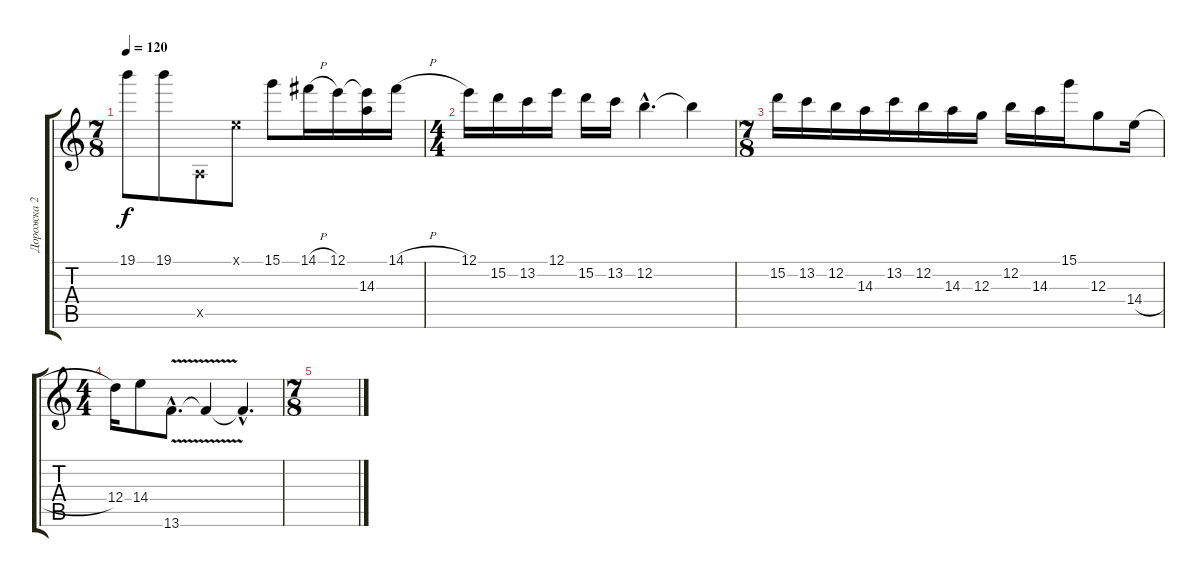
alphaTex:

\track ("Дорожка 2" "Дорожка 2") {instrument overdrivenguitar}
\staff {score tabs}
\tuning (E4 B3 G3 D3 A2 E2) {hide}
\ts (7 8)
\tempo 120
\clef g2
\ks c
19.1.8{dy f} 19.1.8 0.5{x}.8 0.1{x}.8 15.1.8 14.1{h}.16 12.1.16 (12.1{t} 14.3{t}).16 14.1{h}.16 |
\ts (4 4)
12.1.16 15.2.16 13.2.16 12.1.16 15.2.16 13.2.16 12.2{hac}.4{d} 12.2{t}.4 |
\ts (7 8)
15.2.16 13.2.16 12.2.16 14.3.16 13.2.16 12.2.16 14.3.16 12.3.16 12.2.16 14.3.16 15.1.16 12.3.8 14.4{h}.16 |
\ts (4 4)
12.4.16 14.4.8 13.6{v hac}.8{d} 13.6{t}.4 13.6{hac t}.4{d} |
\ts (7 8)
